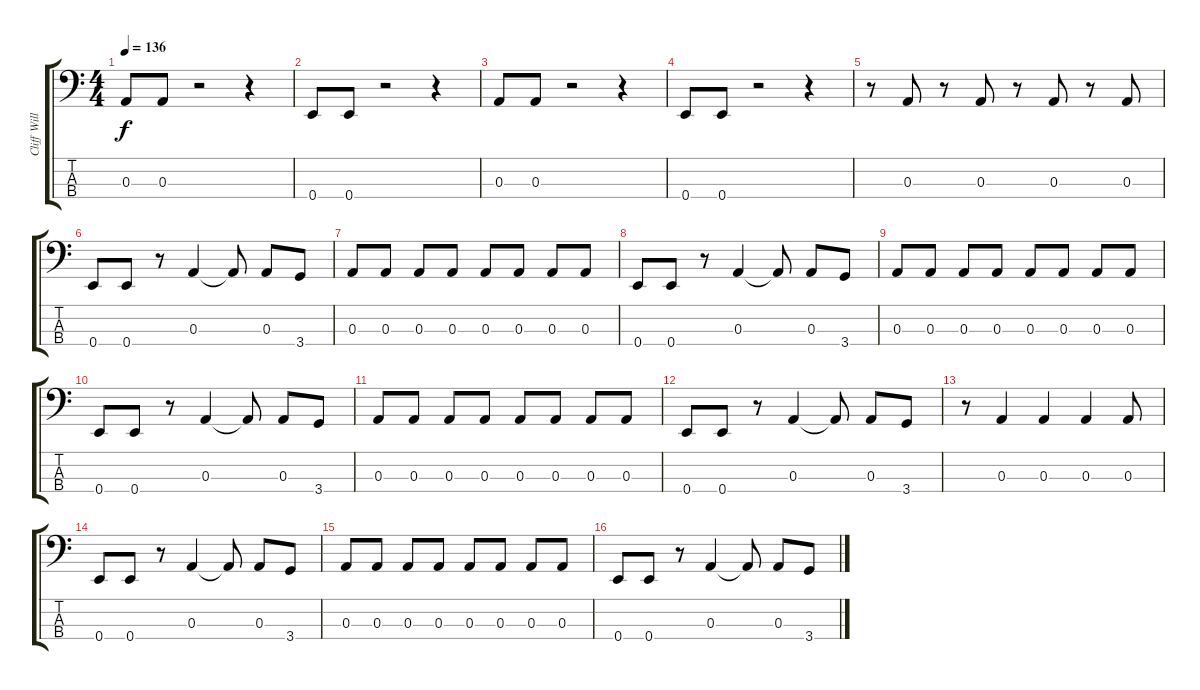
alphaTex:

\track ("Cliff Williams" "Cliff Will") {instrument electricbassfinger}
\staff {score tabs}
\tuning (G2 D2 A1 E1) {hide}
\ts (4 4)
\tempo 136
\clef f4
\ks c
0.3.8{dy f} 0.3.8 r.2 r.4 |
0.4.8 0.4.8 r.2 r.4 |
0.3.8 0.3.8 r.2 r.4 |
0.4.8 0.4.8 r.2 r.4 |
r.8 0.3.8 r.8 0.3.8 r.8 0.3.8 r.8 0.3.8 |
0.4.8 0.4.8 r.8 0.3.4 0.3{t}.8 0.3.8 3.4.8 |
0.3.8 0.3.8 0.3.8 0.3.8 0.3.8 0.3.8 0.3.8 0.3.8 |
0.4.8 0.4.8 r.8 0.3.4 0.3{t}.8 0.3.8 3.4.8 |
0.3.8 0.3.8 0.3.8 0.3.8 0.3.8 0.3.8 0.3.8 0.3.8 |
0.4.8 0.4.8 r.8 0.3.4 0.3{t}.8 0.3.8 3.4.8 |
0.3.8 0.3.8 0.3.8 0.3.8 0.3.8 0.3.8 0.3.8 0.3.8 |
0.4.8 0.4.8 r.8 0.3.4 0.3{t}.8 0.3.8 3.4.8 |
r.8 0.3.4 0.3.4 0.3.4 0.3.8 |
0.4.8 0.4.8 r.8 0.3.4 0.3{t}.8 0.3.8 3.4.8 |
0.3.8 0.3.8 0.3.8 0.3.8 0.3.8 0.3.8 0.3.8 0.3.8 |
0.4.8 0.4.8 r.8 0.3.4 0.3{t}.8 0.3.8 3.4.8
